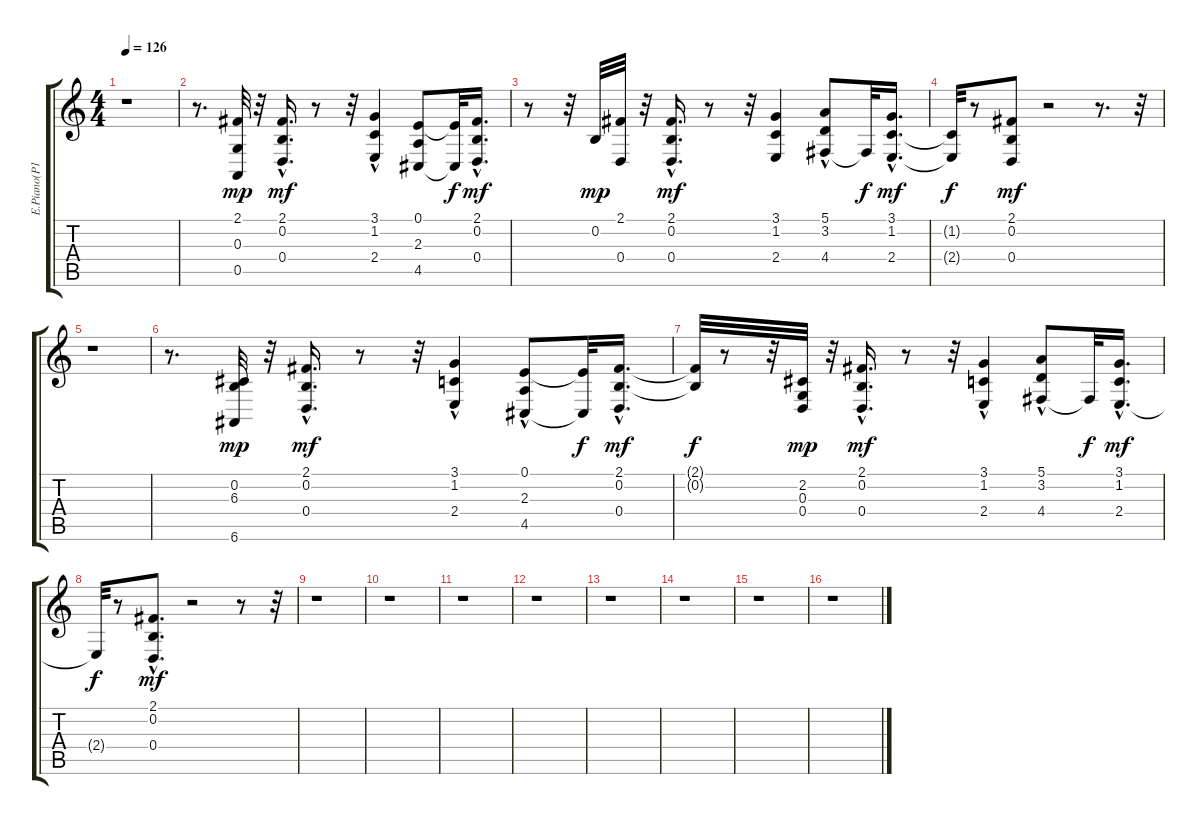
\track ("E.Piano(P13)" "E.Piano(P1") {instrument electricpiano1}
\staff {score tabs}
\tuning (E4 B3 G3 D3 A2 E2) {hide}
\ts (4 4)
\tempo 126
\clef g2
\ks c
r.1{dy mp instrument electricpiano1} |
r.8{d} (2.1 0.3 0.5).32 r.32 (2.1{hac} 0.2 0.4).16{d dy mf} r.8 r.32 (3.1{hac} 1.2 2.4).4 (0.1 2.3 4.5).8 (0.1{t} 4.5{t}).32{dy f} (2.1{hac} 0.2{hac} 0.4{hac}).16{d dy mf} |
r.8 r.32 0.2.32{dy mp} (2.1 0.4).32 r.32 (2.1{hac} 0.2 0.4{hac}).16{d dy mf} r.8 r.32 (3.1 1.2 2.4).4 (5.1 3.2{hac} 4.4).8 4.4{t}.32{dy f} (3.1{hac} 1.2{hac} 2.4{hac}).16{d dy mf} |
(1.2{t} 2.4{t}).32{dy f} r.8 (2.1 0.2 0.4).8{dy mf} r.2 r.8{d} r.32 |
r.1 |
r.8{d} (0.2 6.3 6.6).32{dy mp} r.32 (2.1 0.2 0.4{hac}).16{d dy mf} r.8 r.32 (3.1{hac} 1.2 2.4).4 (0.1 2.3{hac} 4.5).8 (0.1{t} 4.5{t}).32{dy f} (2.1{hac} 0.2{hac} 0.4{hac}).16{d dy mf} |
(2.1{t} 0.2{t}).32{dy f} r.8 r.32 (2.2 0.3 0.4).32{dy mp} r.32 (2.1{hac} 0.2 0.4{hac}).16{d dy mf} r.8 r.32 (3.1{hac} 1.2 2.4).4 (5.1 3.2{hac} 4.4).8 4.4{t}.32{dy f} (3.1{hac} 1.2{hac} 2.4{hac}).16{d dy mf} |
2.4{t}.32{dy f} r.8 (2.1{hac} 0.2 0.4).8{d dy mf} r.2 r.8 r.32 |
r.1 |
r.1 |
r.1 |
r.1 |
r.1 |
r.1 |
r.1 |
r.1
